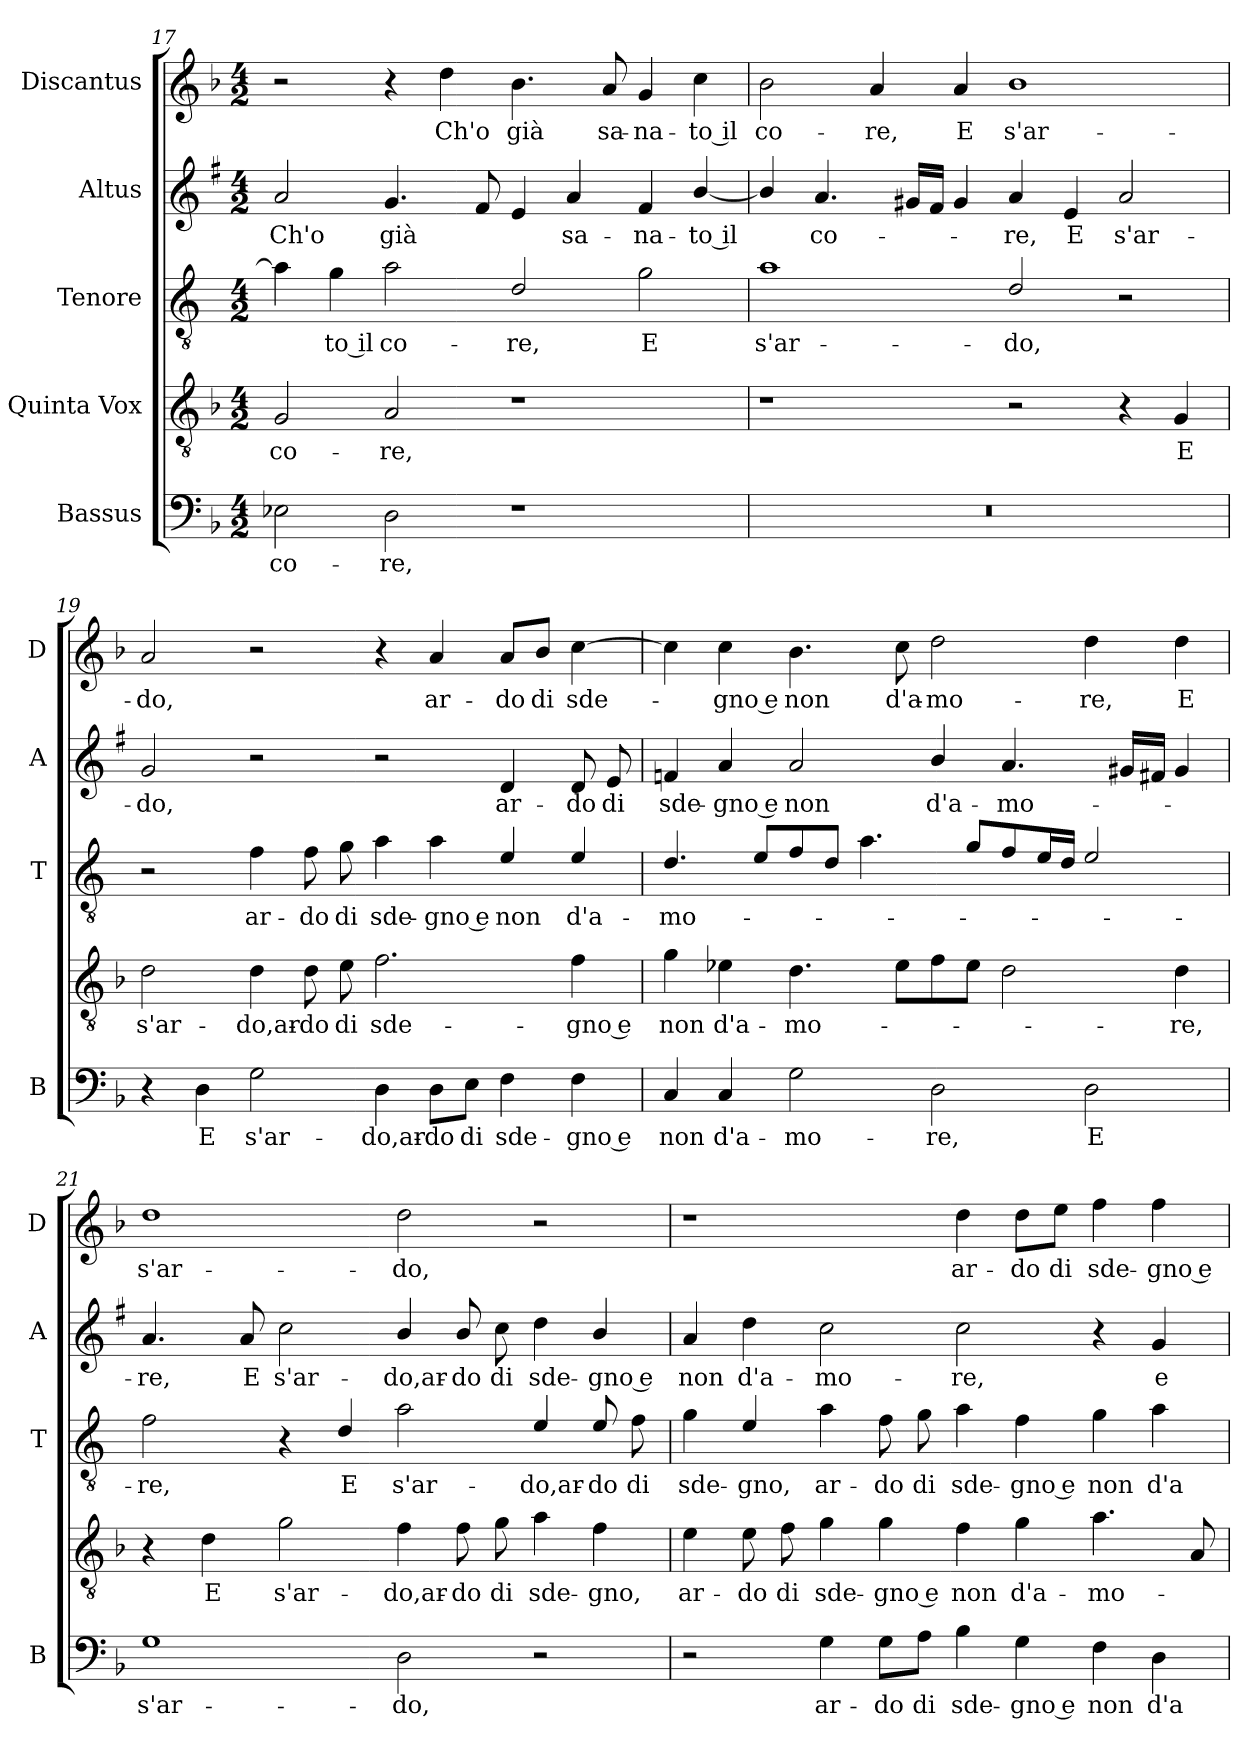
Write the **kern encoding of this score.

**kern	**text	**kern	**text	**kern	**text	**kern	**text	**kern	**text
*part5	*part5	*part4	*part4	*part3	*part3	*part2	*part2	*part1	*part1
*staff5	*staff5	*staff4	*staff4	*staff3	*staff3	*staff2	*staff2	*staff1	*staff1
*I"Bassus	*	*I"Quinta Vox	*	*I"Tenore	*	*I"Altus	*	*I"Discantus	*
*I'B	*	*	*	*I'T	*	*I'A	*	*I'D	*
*clefF4	*	*clefGv2	*	*clefGv2	*	*clefG2	*	*clefG2	*
*	*	*	*	*ITrd4c7	*	*ITrd1c2	*	*	*
*k[b-]	*	*k[b-]	*	*k[b-]	*	*k[b-]	*	*k[b-]	*
*F:	*	*F:	*	*F:	*	*F:	*	*F:	*
*M4/2	*	*M4/2	*	*M4/2	*	*M4/2	*	*M4/2	*
=17	=17	=17	=17	=17	=17	=17	=17	=17	=17
!	!LO:LY:b	!	!LO:LY:b	!	!	!	!LO:LY:b	!	!
2E-X\	co-	2G/	co-	4d\]	.	2g/	Ch'o	2r	.
!	!	!	!	!	!LO:LY:b	!	!	!	!
.	.	.	.	4c\	-to il	.	.	.	.
!	!LO:LY:b	!	!LO:LY:b	!	!LO:LY:b	!	!LO:LY:b	!	!
2D\	-re,	2A/	-re,	2d\	co-	4.f/	già	4r	.
!	!	!	!	!	!	!	!	!	!LO:LY:b
.	.	.	.	.	.	.	.	4dd\	Ch'o
.	.	.	.	.	.	8e/	.	.	.
!	!	!	!	!	!LO:LY:b	!	!	!	!LO:LY:b
1r	.	1r	.	2G/	-re,	4d/	.	4.b-\	già
!	!	!	!	!	!	!	!LO:LY:b	!	!
.	.	.	.	.	.	4g/	sa-	.	.
!	!	!	!	!	!	!	!	!	!LO:LY:b
.	.	.	.	.	.	.	.	8a/	sa-
!	!	!	!	!	!LO:LY:b	!	!LO:LY:b	!	!LO:LY:b
.	.	.	.	2c\	E	4e/	-na-	4g/	-na-
!	!	!	!	!	!	!	!LO:LY:b	!	!LO:LY:b
.	.	.	.	.	.	[4a/	-to il	4cc\	-to il
!!LO:LB:g=z
=18	=18	=18	=18	=18	=18	=18	=18	=18	=18
!	!	!	!	!	!LO:LY:b	!	!	!	!LO:LY:b
0r	.	1r	.	1d	s'ar-	4a/]	.	2b-\	co-
!	!	!	!	!	!	!	!LO:LY:b	!	!
.	.	.	.	.	.	4.g/	co-	.	.
!	!	!	!	!	!	!	!	!	!LO:LY:b
.	.	.	.	.	.	.	.	4a/	-re,
.	.	.	.	.	.	16f#X/LL	.	.	.
.	.	.	.	.	.	16e/JJ	.	.	.
!	!	!	!	!	!	!	!	!	!LO:LY:b
.	.	.	.	.	.	4f#/	.	4a/	E
!	!	!	!	!	!LO:LY:b	!	!LO:LY:b	!	!LO:LY:b
.	.	2r	.	2G/	-do,	4g/	-re,	1b-	s'ar-
!	!	!	!	!	!	!	!LO:LY:b	!	!
.	.	.	.	.	.	4d/	E	.	.
!	!	!	!	!	!	!	!LO:LY:b	!	!
.	.	4r	.	2r	.	2g/	s'ar-	.	.
!	!	!	!LO:LY:b	!	!	!	!	!	!
.	.	4G/	E	.	.	.	.	.	.
=19	=19	=19	=19	=19	=19	=19	=19	=19	=19
!	!	!	!LO:LY:b	!	!	!	!LO:LY:b	!	!LO:LY:b
4r	.	2d\	s'ar-	2r	.	2f/	-do,	2a/	-do,
!	!LO:LY:b	!	!	!	!	!	!	!	!
4D\	E	.	.	.	.	.	.	.	.
!	!LO:LY:b	!	!LO:LY:b	!	!LO:LY:b	!	!	!	!
2G\	s'ar-	4d\	-do,ar-	4B-\	ar-	2r	.	2r	.
!	!	!	!LO:LY:b	!	!LO:LY:b	!	!	!	!
.	.	8d\	-do	8B-\	-do	.	.	.	.
!	!	!	!LO:LY:b	!	!LO:LY:b	!	!	!	!
.	.	8e\	di	8c\	di	.	.	.	.
!	!LO:LY:b	!	!LO:LY:b	!	!LO:LY:b	!	!	!	!
4D\	-do,ar-	2.f\	sde-	4d\	sde-	2r	.	4r	.
!	!LO:LY:b	!	!	!	!LO:LY:b	!	!	!	!LO:LY:b
8D\L	-do	.	.	4d\	-gno e	.	.	4a/	ar-
!	!LO:LY:b	!	!	!	!	!	!	!	!
8E\J	di	.	.	.	.	.	.	.	.
!	!LO:LY:b	!	!	!	!LO:LY:b	!	!LO:LY:b	!	!LO:LY:b
4F\	sde-	.	.	4A/	non	4c/	ar-	8a/L	-do
!	!	!	!	!	!	!	!	!	!LO:LY:b
.	.	.	.	.	.	.	.	8b-/J	di
!	!LO:LY:b	!	!LO:LY:b	!	!LO:LY:b	!	!LO:LY:b	!	!LO:LY:b
4F\	-gno e	4f\	-gno e	4A/	d'a-	8c/	-do	[4cc\	sde-
!	!	!	!	!	!	!	!LO:LY:b	!	!
.	.	.	.	.	.	8d/	di	.	.
=20	=20	=20	=20	=20	=20	=20	=20	=20	=20
!	!LO:LY:b	!	!LO:LY:b	!	!LO:LY:b	!	!LO:LY:b	!	!
4C/	non	4g\	non	4.G/	-mo-	4e-X/	sde-	4cc\]	.
!	!LO:LY:b	!	!LO:LY:b	!	!	!	!LO:LY:b	!	!LO:LY:b
4C/	d'a-	4e-X\	d'a-	.	.	4g/	-gno e	4cc\	-gno e
.	.	.	.	8A/L	.	.	.	.	.
!	!LO:LY:b	!	!LO:LY:b	!	!	!	!LO:LY:b	!	!LO:LY:b
2G\	-mo-	4.d\	-mo-	8B-/	.	2g/	non	4.b-\	non
.	.	.	.	8G/J	.	.	.	.	.
.	.	.	.	4.d\	.	.	.	.	.
!	!	!	!	!	!	!	!	!	!LO:LY:b
.	.	8e-\L	.	.	.	.	.	8cc\	d'a-
!	!LO:LY:b	!	!	!	!	!	!LO:LY:b	!	!LO:LY:b
2D\	-re,	8f\	.	.	.	4a/	d'a-	2dd\	-mo-
.	.	8e-\J	.	8c/L	.	.	.	.	.
!	!	!	!	!	!	!	!LO:LY:b	!	!
.	.	2d\	.	8B-/	.	4.g/	-mo-	.	.
.	.	.	.	16A/L	.	.	.	.	.
.	.	.	.	16G/JJ	.	.	.	.	.
!	!LO:LY:b	!	!	!	!	!	!	!	!LO:LY:b
2D\	E	.	.	2A/	.	.	.	4dd\	-re,
.	.	.	.	.	.	16f#X/LL	.	.	.
.	.	.	.	.	.	16en/JJ	.	.	.
!	!	!	!LO:LY:b	!	!	!	!	!	!LO:LY:b
.	.	4d\	-re,	.	.	4f#/	.	4dd\	E
!!LO:PB:g=z
=21	=21	=21	=21	=21	=21	=21	=21	=21	=21
!	!LO:LY:b	!	!	!	!LO:LY:b	!	!LO:LY:b	!	!LO:LY:b
1G	s'ar-	4r	.	2B-\	-re,	4.g/	-re,	1dd	s'ar-
!	!	!	!LO:LY:b	!	!	!	!	!	!
.	.	4d\	E	.	.	.	.	.	.
!	!	!	!	!	!	!	!LO:LY:b	!	!
.	.	.	.	.	.	8g/	E	.	.
!	!	!	!LO:LY:b	!	!	!	!LO:LY:b	!	!
.	.	2g\	s'ar-	4r	.	2b-\	s'ar-	.	.
!	!	!	!	!	!LO:LY:b	!	!	!	!
.	.	.	.	4G/	E	.	.	.	.
!	!LO:LY:b	!	!LO:LY:b	!	!LO:LY:b	!	!LO:LY:b	!	!LO:LY:b
2D\	-do,	4f\	-do,ar-	2d\	s'ar-	4a/	-do,ar-	2dd\	-do,
!	!	!	!LO:LY:b	!	!	!	!LO:LY:b	!	!
.	.	8f\	-do	.	.	8a/	-do	.	.
!	!	!	!LO:LY:b	!	!	!	!LO:LY:b	!	!
.	.	8g\	di	.	.	8b-\	di	.	.
!	!	!	!LO:LY:b	!	!LO:LY:b	!	!LO:LY:b	!	!
2r	.	4a\	sde-	4A/	-do,ar-	4cc\	sde-	2r	.
!	!	!	!LO:LY:b	!	!LO:LY:b	!	!LO:LY:b	!	!
.	.	4f\	-gno,	8A/	-do	4a/	-gno e	.	.
!	!	!	!	!	!LO:LY:b	!	!	!	!
.	.	.	.	8B-\	di	.	.	.	.
=22	=22	=22	=22	=22	=22	=22	=22	=22	=22
!	!	!	!LO:LY:b	!	!LO:LY:b	!	!LO:LY:b	!	!
2r	.	4e\	ar-	4c\	sde-	4g/	non	1r	.
!	!	!	!LO:LY:b	!	!LO:LY:b	!	!LO:LY:b	!	!
.	.	8e\	-do	4A/	-gno,	4cc\	d'a-	.	.
!	!	!	!LO:LY:b	!	!	!	!	!	!
.	.	8f\	di	.	.	.	.	.	.
!	!LO:LY:b	!	!LO:LY:b	!	!LO:LY:b	!	!LO:LY:b	!	!
4G\	ar-	4g\	sde-	4d\	ar-	2b-\	-mo-	.	.
!	!LO:LY:b	!	!LO:LY:b	!	!LO:LY:b	!	!	!	!
8G\L	-do	4g\	-gno e	8B-\	-do	.	.	.	.
!	!LO:LY:b	!	!	!	!LO:LY:b	!	!	!	!
8A\J	di	.	.	8c\	di	.	.	.	.
!	!LO:LY:b	!	!LO:LY:b	!	!LO:LY:b	!	!LO:LY:b	!	!LO:LY:b
4B-\	sde-	4f\	non	4d\	sde-	2b-\	-re,	4dd\	ar-
!	!LO:LY:b	!	!LO:LY:b	!	!LO:LY:b	!	!	!	!LO:LY:b
4G\	-gno e	4g\	d'a-	4B-\	-gno e	.	.	8dd\L	-do
!	!	!	!	!	!	!	!	!	!LO:LY:b
.	.	.	.	.	.	.	.	8ee\J	di
!	!LO:LY:b	!	!LO:LY:b	!	!LO:LY:b	!	!	!	!LO:LY:b
4F\	non	4.a\	-mo-	4c\	non	4r	.	4ff\	sde-
!	!LO:LY:b	!	!	!	!LO:LY:b	!	!LO:LY:b	!	!LO:LY:b
4D\	d'a-	.	.	4d\	d'a-	4f/	e	4ff\	-gno e
.	.	8A/	.	.	.	.	.	.	.
=	=	=	=	=	=	=	=	=	=
*-	*-	*-	*-	*-	*-	*-	*-	*-	*-
